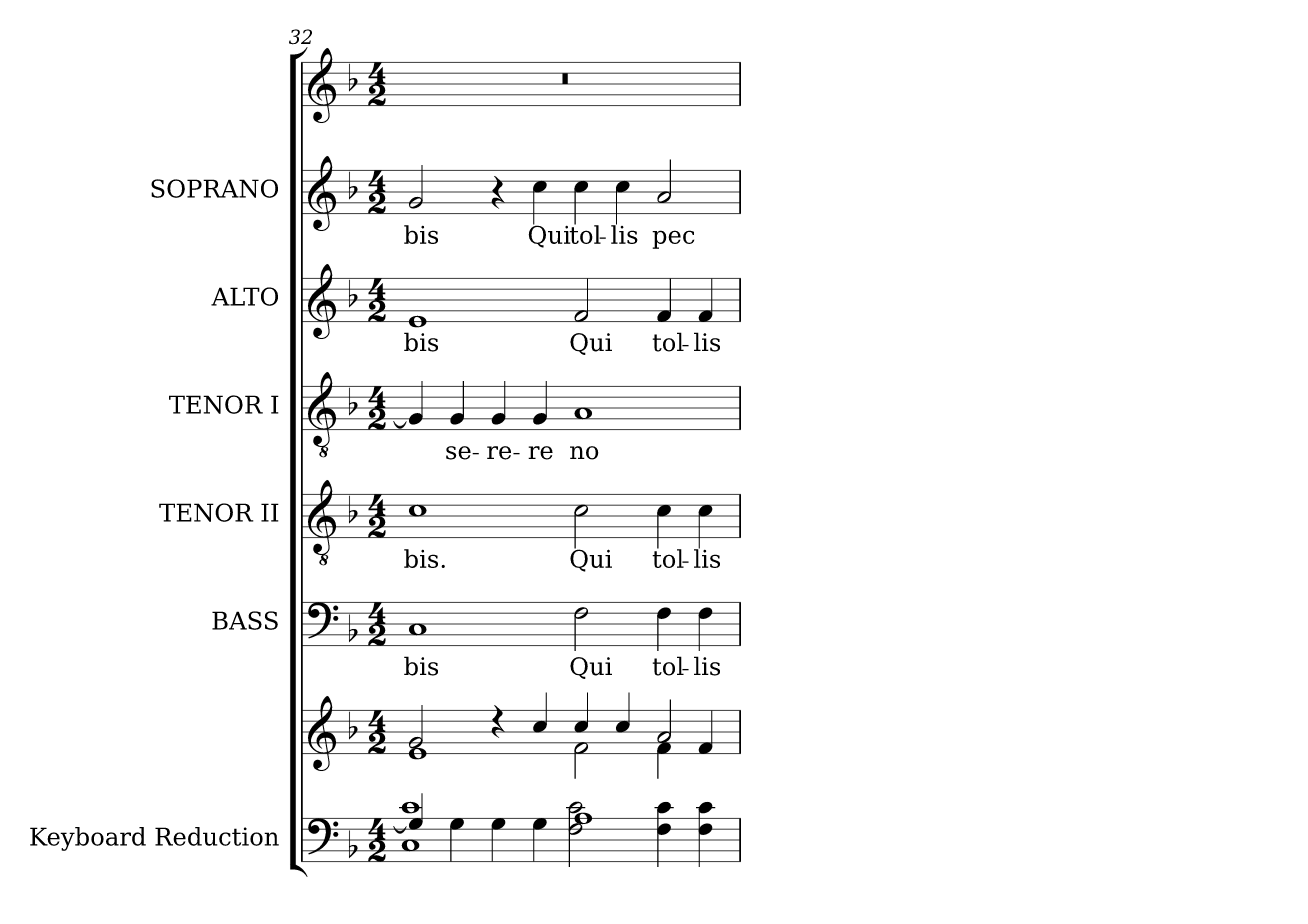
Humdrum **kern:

**kern	**kern	**kern	**text	**kern	**text	**kern	**text	**kern	**text	**kern	**text	**kern
*part7	*part7	*part6	*part6	*part5	*part5	*part4	*part4	*part3	*part3	*part2	*part2	*part1
*staff8	*staff7	*staff6	*staff6	*staff5	*staff5	*staff4	*staff4	*staff3	*staff3	*staff2	*staff2	*staff1
*I"Keyboard Reduction	*	*I"BASS	*	*I"TENOR II	*	*I"TENOR I	*	*I"ALTO	*	*I"SOPRANO	*	*
*I'Reduc.	*	*I'B.	*	*I'T. II	*	*I'T. I	*	*I'A.	*	*I'S.	*	*
*clefF4	*clefG2	*clefF4	*	*clefGv2	*	*clefGv2	*	*clefG2	*	*clefG2	*	*clefG2
*	*	*	*	*ITrd7c12	*	*ITrd7c12	*	*	*	*	*	*
*k[b-]	*k[b-]	*k[b-]	*	*k[b-]	*	*k[b-]	*	*k[b-]	*	*k[b-]	*	*k[b-]
*F:	*F:	*F:	*	*F:	*	*F:	*	*F:	*	*F:	*	*F:
*M4/2	*M4/2	*M4/2	*	*M4/2	*	*M4/2	*	*M4/2	*	*M4/2	*	*M4/2
=32	=32	=32	=32	=32	=32	=32	=32	=32	=32	=32	=32	=32
*^	*^	*	*	*	*	*	*	*	*	*	*	*
*	*^	*	*	*	*	*	*	*	*	*	*	*	*	*
!	!	!	!	!	!	!LO:LY:b:color=#000000	!	!	!	!	!	!	!	!	!
!	!	!	!	!	!	!	!	!LO:LY:b:color=#000000	!	!	!	!	!	!	!
!	!	!	!	!	!	!	!	!	!	!	!	!LO:LY:b:color=#000000	!	!	!
!	!	!	!	!	!	!	!	!	!	!	!	!	!	!LO:LY:b:color=#000000	!LO:N:vis=1
4Gi/]	1.ryy	1Ci 1ci	2gi/	1ei	1Ci	-bis	1Ci	-bis.	4GGi/]	.	1ei	-bis	2gi/	-bis	0r
!	!	!	!	!	!	!	!	!	!	!LO:LY:b:color=#000000	!	!	!	!	!
4Gi\	.	.	.	.	.	.	.	.	4GGi/	-se-	.	.	.	.	.
!	!	!	!	!	!	!	!	!	!	!LO:LY:b:color=#000000	!	!	!	!	!
4Gi\	.	.	4r	.	.	.	.	.	4GGi/	-re-	.	.	4r	.	.
!	!	!	!	!	!	!	!	!	!	!LO:LY:b:color=#000000	!	!	!	!	!
!	!	!	!	!	!	!	!	!	!	!	!	!	!	!LO:LY:b:color=#000000	!
4Gi\	.	.	4cci/	.	.	.	.	.	4GGi/	-re	.	.	4cci\	Qui	.
!	!	!	!	!	!	!LO:LY:b:color=#000000	!	!	!	!	!	!	!	!	!
!	!	!	!	!	!	!	!	!LO:LY:b:color=#000000	!	!	!	!	!	!	!
!	!	!	!	!	!	!	!	!	!	!LO:LY:b:color=#000000	!	!	!	!	!
!	!	!	!	!	!	!	!	!	!	!	!	!LO:LY:b:color=#000000	!	!	!
!	!	!	!	!	!	!	!	!	!	!	!	!	!	!LO:LY:b:color=#000000	!
1Ai	.	2Fi\ 2ci	4cci/	2fi\	2Fi\	Qui	2Ci\	Qui	1AAi	no-	2fi/	Qui	4cci\	tol-	.
!	!	!	!	!	!	!	!	!	!	!	!	!	!	!LO:LY:b:color=#000000	!
.	.	.	4cci/	.	.	.	.	.	.	.	.	.	4cci\	-lis	.
!	!	!	!	!	!	!LO:LY:b:color=#000000	!	!	!	!	!	!	!	!	!
!	!	!	!	!	!	!	!	!LO:LY:b:color=#000000	!	!	!	!	!	!	!
!	!	!	!	!	!	!	!	!	!	!	!	!LO:LY:b:color=#000000	!	!	!
!	!	!	!	!	!	!	!	!	!	!	!	!	!	!LO:LY:b:color=#000000	!
.	4Fi\ 4ci	2ryy	2ai/	4fi\	4Fi\	tol-	4Ci\	tol-	.	.	4fi/	tol-	2ai/	pec-	.
!	!	!	!	!	!	!LO:LY:b:color=#000000	!	!	!	!	!	!	!	!	!
!	!	!	!	!	!	!	!	!LO:LY:b:color=#000000	!	!	!	!	!	!	!
!	!	!	!	!	!	!	!	!	!	!	!	!LO:LY:b:color=#000000	!	!	!
.	4Fi\ 4ci	.	.	4fi/	4Fi\	-lis	4Ci\	-lis	.	.	4fi/	-lis	.	.	.
*v	*v	*v	*	*	*	*	*	*	*	*	*	*	*	*	*
*	*v	*v	*	*	*	*	*	*	*	*	*	*	*
=	=	=	=	=	=	=	=	=	=	=	=	=
*-	*-	*-	*-	*-	*-	*-	*-	*-	*-	*-	*-	*-
